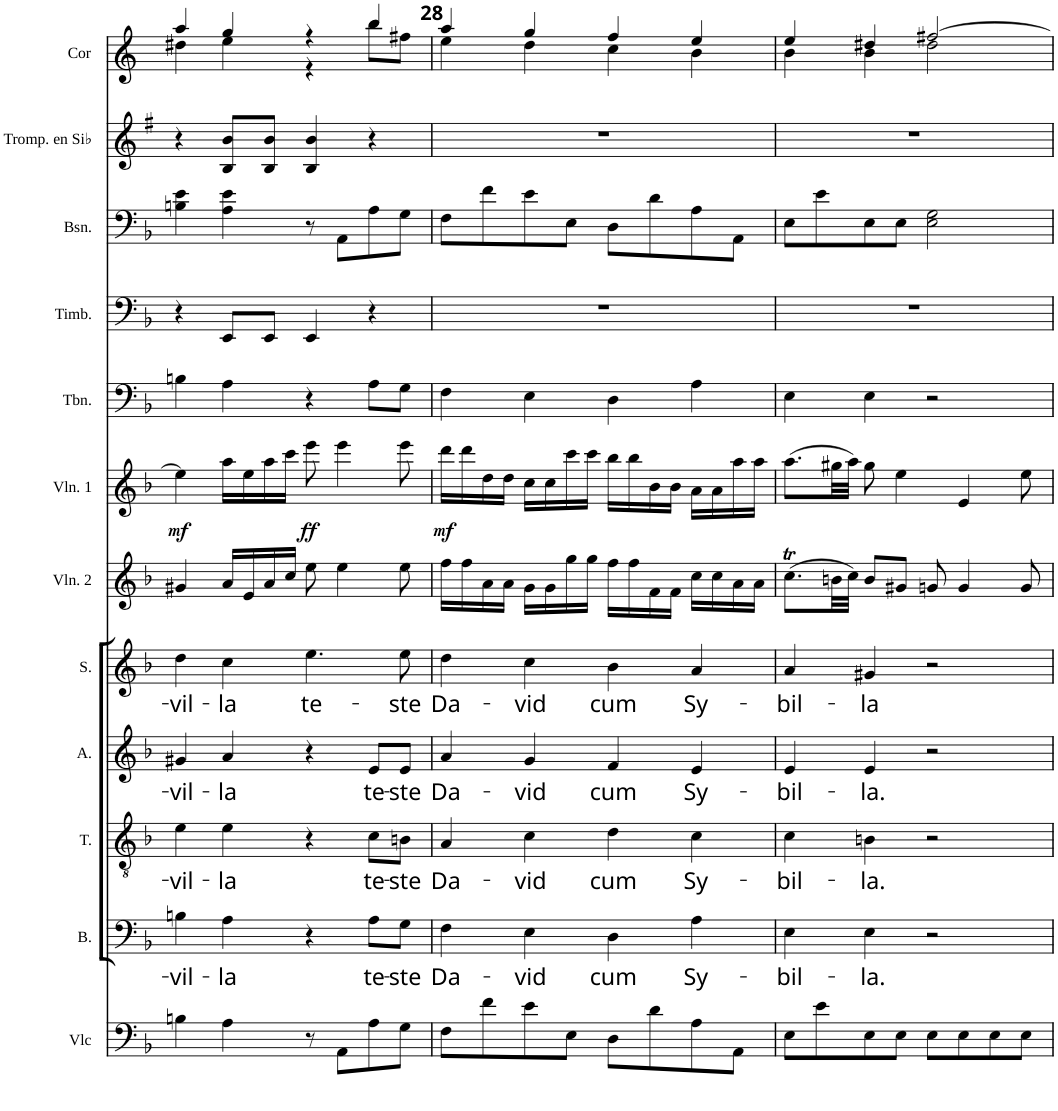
**kern	**kern	**text	**kern	**text	**kern	**text	**kern	**text	**kern	**kern	**dynam	**kern	**kern	**kern	**kern	**kern
*part12	*part11	*part11	*part10	*part10	*part9	*part9	*part8	*part8	*part7	*part6	*part6	*part5	*part4	*part3	*part2	*part1
*staff12	*staff11	*staff11	*staff10	*staff10	*staff9	*staff9	*staff8	*staff8	*staff7	*staff6	*staff6	*staff5	*staff4	*staff3	*staff2	*staff1
*I"Violoncelle	*I"Bass	*	*I"Tenor	*	*I"Alto	*	*I"Soprano	*	*I"Violon 2	*I"Violon 1	*	*I"Trombone	*I"Timbales	*I"Basson	*I"Trompette en Sib	*I"Cor en Fa
*I'Vlc	*I'B.	*	*I'T.	*	*I'A.	*	*I'S.	*	*I'Vln. 2	*I'Vln. 1	*	*I'Tbn.	*I'Timb.	*I'Bsn.	*I'Tromp. en Sib	*I'Cor
!!LO:PB:g=z
*clefF4	*clefF4	*	*clefGv2	*	*clefG2	*	*clefG2	*	*clefG2	*clefG2	*	*clefF4	*clefF4	*clefF4	*clefG2	*clefG2
*	*	*	*	*	*	*	*	*	*	*	*	*	*	*	*Trd1c2	*Trd4c7
*k[b-]	*k[b-]	*	*k[b-]	*	*k[b-]	*	*k[b-]	*	*k[b-]	*k[b-]	*	*k[b-]	*k[b-]	*k[b-]	*k[f#]	*k[]
*F:	*F:	*	*F:	*	*F:	*	*F:	*	*F:	*F:	*	*F:	*F:	*F:	*G:	*C:
*M4/4	*M4/4	*	*M4/4	*	*M4/4	*	*M4/4	*	*M4/4	*M4/4	*	*M4/4	*M4/4	*M4/4	*M4/4	*M4/4
*met(c)	*met(c)	*	*met(c)	*	*met(c)	*	*met(c)	*	*met(c)	*met(c)	*	*met(c)	*met(c)	*met(c)	*met(c)	*met(c)
=27	=27	=27	=27	=27	=27	=27	=27	=27	=27	=27	=27	=27	=27	=27	=27	=27
!	!	!LO:LY:b	!	!LO:LY:b	!	!LO:LY:b	!	!LO:LY:b	!	!	!LO:DY:b	!	!	!	!	!
*	*	*	*	*	*	*	*	*	*	*	*	*	*	*	*	*^
4Bn\	4Bn\	-vil-	4e\	-vil-	4g#X/	-vil-	4dd\	-vil-	4g#X/	4ee\]	mf	4Bn\	4r	4Bn\ 4e\	4r	4aa/	4dd#X\
!	!	!LO:LY:b	!	!LO:LY:b	!	!LO:LY:b	!	!LO:LY:b	!	!	!	!	!	!	!	!	!
4A\	4A\	-la	4e\	-la	4a/	-la	4cc\	-la	16a/LL	16aa\LL	.	4A\	8EE/L	4A\ 4e\	8B/ 8b/L	4gg/	4ee\
.	.	.	.	.	.	.	.	.	16e/	16ee\	.	.	.	.	.	.	.
.	.	.	.	.	.	.	.	.	16a/	16aa\	.	.	8EE/J	.	8B/ 8b/J	.	.
.	.	.	.	.	.	.	.	.	16cc/JJ	16ccc\JJ	.	.	.	.	.	.	.
!	!	!	!	!	!	!	!	!LO:LY:b	!	!	!LO:DY:b	!	!	!	!	!	!
8r	4r	.	4r	.	4r	.	4.ee\	te-	8ee\	8eee\	ff	4r	4EE/	8r	4B/ 4b/	4r	4r
8AA\L	.	.	.	.	.	.	.	.	4ee\	4eee\	.	.	.	8AA\L	.	.	.
!	!	!LO:LY:b	!	!LO:LY:b	!	!LO:LY:b	!	!	!	!	!	!	!	!	!	!	!
8A\	8A\L	te-	8c\L	te-	8e/L	te-	.	.	.	.	.	8A\L	4r	8A\	4r	4bb/	8bb\L
!	!	!LO:LY:b	!	!LO:LY:b	!	!LO:LY:b	!	!LO:LY:b	!	!	!	!	!	!	!	!	!
8G\J	8G\J	-ste	8Bn\J	-ste	8e/J	-ste	8ee\	-ste	8ee\	8eee\	.	8G\J	.	8G\J	.	.	8ff#X\J
=28	=28	=28	=28	=28	=28	=28	=28	=28	=28	=28	=28	=28	=28	=28	=28	=28	=28
!	!	!LO:LY:b	!	!LO:LY:b	!	!LO:LY:b	!	!LO:LY:b	!	!	!LO:DY:b	!	!	!	!	!	!
8F\L	4F\	Da-	4A/	Da-	4a/	Da-	4dd\	Da-	16ff\LL	16ddd\LL	mf	4F\	1r	8F\L	1r	4aa/	4ee\
.	.	.	.	.	.	.	.	.	16ff\	16ddd\	.	.	.	.	.	.	.
8f\	.	.	.	.	.	.	.	.	16a\	16dd\	.	.	.	8f\	.	.	.
.	.	.	.	.	.	.	.	.	16a\JJ	16dd\JJ	.	.	.	.	.	.	.
!	!	!LO:LY:b	!	!LO:LY:b	!	!LO:LY:b	!	!LO:LY:b	!	!	!	!	!	!	!	!	!
8e\	4E\	-vid	4c\	-vid	4g/	-vid	4cc\	-vid	16g\LL	16cc\LL	.	4E\	.	8e\	.	4gg/	4dd\
.	.	.	.	.	.	.	.	.	16g\	16cc\	.	.	.	.	.	.	.
8E\J	.	.	.	.	.	.	.	.	16gg\	16ccc\	.	.	.	8E\J	.	.	.
.	.	.	.	.	.	.	.	.	16gg\JJ	16ccc\JJ	.	.	.	.	.	.	.
!	!	!LO:LY:b	!	!LO:LY:b	!	!LO:LY:b	!	!LO:LY:b	!	!	!	!	!	!	!	!	!
8D\L	4D\	cum	4d\	cum	4f/	cum	4b-\	cum	16ff\LL	16bb-\LL	.	4D\	.	8D\L	.	4ff/	4cc\
.	.	.	.	.	.	.	.	.	16ff\	16bb-\	.	.	.	.	.	.	.
8d\	.	.	.	.	.	.	.	.	16f\	16b-\	.	.	.	8d\	.	.	.
.	.	.	.	.	.	.	.	.	16f\JJ	16b-\JJ	.	.	.	.	.	.	.
!	!	!LO:LY:b	!	!LO:LY:b	!	!LO:LY:b	!	!LO:LY:b	!	!	!	!	!	!	!	!	!
8A\	4A\	Sy-	4c\	Sy-	4e/	Sy-	4a/	Sy-	16cc\LL	16a\LL	.	4A\	.	8A\	.	4ee/	4b\
.	.	.	.	.	.	.	.	.	16cc\	16a\	.	.	.	.	.	.	.
8AA\J	.	.	.	.	.	.	.	.	16a\	16aa\	.	.	.	8AA\J	.	.	.
.	.	.	.	.	.	.	.	.	16a\JJ	16aa\JJ	.	.	.	.	.	.	.
=29	=29	=29	=29	=29	=29	=29	=29	=29	=29	=29	=29	=29	=29	=29	=29	=29	=29
!	!	!LO:LY:b	!	!LO:LY:b	!	!LO:LY:b	!	!LO:LY:b	!	!	!	!	!	!	!	!	!
8E\L	4E\	-bil-	4c\	-bil-	4e/	-bil-	4a/	-bil-	(8.ccT\L	(8.aa\L	.	4E\	1r	8E\L	1r	4ee/	4b\
8e\	.	.	.	.	.	.	.	.	.	.	.	.	.	8e\	.	.	.
.	.	.	.	.	.	.	.	.	32bn\LL	32gg#X\LL	.	.	.	.	.	.	.
.	.	.	.	.	.	.	.	.	32cc\JJJ)	32aa\JJJ)	.	.	.	.	.	.	.
!	!	!LO:LY:b	!	!LO:LY:b	!	!LO:LY:b	!	!LO:LY:b	!	!	!	!	!	!	!	!	!
8E\	4E\	-la.	4Bn\	-la.	4e/	-la.	4g#X/	-la	8b/L	8gg#\	.	4E\	.	8E\	.	4dd#X/	4b\
8E\J	.	.	.	.	.	.	.	.	8g#X/J	4ee\	.	.	.	8E\J	.	.	.
8E\L	2r	.	2r	.	2r	.	2r	.	8gn/	.	.	2r	.	2E\ 2G\	.	[2ff#X/	2dd#\
8E\	.	.	.	.	.	.	.	.	4g/	4e/	.	.	.	.	.	.	.
8E\	.	.	.	.	.	.	.	.	.	.	.	.	.	.	.	.	.
8E\J	.	.	.	.	.	.	.	.	8g/	8ee\	.	.	.	.	.	.	.
*	*	*	*	*	*	*	*	*	*	*	*	*	*	*	*	*v	*v
=	=	=	=	=	=	=	=	=	=	=	=	=	=	=	=	=
*-	*-	*-	*-	*-	*-	*-	*-	*-	*-	*-	*-	*-	*-	*-	*-	*-
